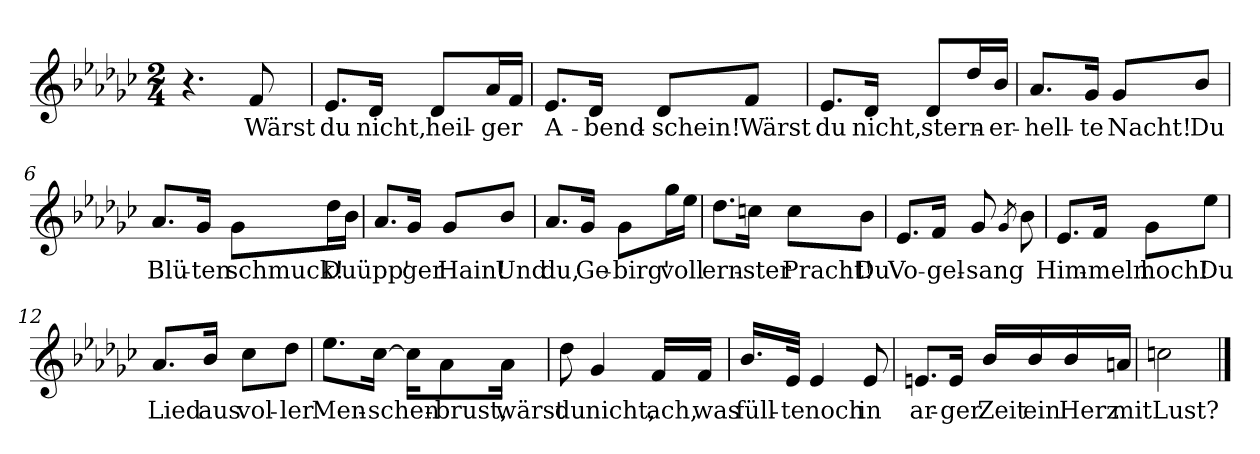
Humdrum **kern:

**kern	**text
*part1	*part1
*staff1	*staff1
*clefG2	*
*k[b-e-a-d-g-c-]	*
*M2/4	*
=1	=1
4.r	.
!	!LO:LY:b
8f/	Wärst
=2	=2
!	!LO:LY:b
8.e-/L	du
!	!LO:LY:b
16d-/Jk	nicht,
!	!LO:LY:b
8d-/L	heil-
!	!LO:LY:b
16a-/L	-ger
16f/JJ	.
=3	=3
!	!LO:LY:b
8.e-/L	A-
!	!LO:LY:b
16d-/Jk	-bend-
!	!LO:LY:b
8d-/L	-schein!
!	!LO:LY:b
8f/J	Wärst
=4	=4
!	!LO:LY:b
8.e-/L	du
!	!LO:LY:b
16d-/Jk	nicht,
!	!LO:LY:b
8d-/L	stern-
16dd-/L	.
!	!LO:LY:b
16b-/JJ	-er-
=5	=5
!	!LO:LY:b
8.a-/L	-hell-
!	!LO:LY:b
16g-/Jk	-te
!	!LO:LY:b
8g-/L	Nacht!
!	!LO:LY:b
8b-/J	Du
!!LO:LB:g=z
=6	=6
!	!LO:LY:b
8.a-/L	Blü-
!	!LO:LY:b
16g-/Jk	-ten
!	!LO:LY:b
8g-\L	schmuck!
!	!LO:LY:b
16dd-\L	Du
16b-\JJ	.
=7	=7
!	!LO:LY:b
8.a-/L	üpp'
!	!LO:LY:b
16g-/Jk	ger
!	!LO:LY:b
8g-/L	Hain!
!	!LO:LY:b
8b-/J	Und
=8	=8
!	!LO:LY:b
8.a-/L	du,
!	!LO:LY:b
16g-/Jk	Ge-
!	!LO:LY:b
8g-\L	-birg'
!	!LO:LY:b
16gg-\L	voll
16ee-\JJ	.
=9	=9
!	!LO:LY:b
8.dd-\L	ern-
!	!LO:LY:b
16ccn\Jk	-ster
!	!LO:LY:b
8cc\L	Pracht!
!	!LO:LY:b
8b-\J	Du
=10	=10
!	!LO:LY:b
8.e-/L	Vo-
!	!LO:LY:b
16f/Jk	-gel-
!	!LO:LY:b
8g-/	-sang
8qg-/	.
8b-\	.
!!LO:LB:g=z
=11	=11
!	!LO:LY:b
8.e-/L	Him-
!	!LO:LY:b
16f/Jk	-meln
!	!LO:LY:b
8g-\L	hoch!
!	!LO:LY:b
8ee-\J	Du
=12	=12
!	!LO:LY:b
8.a-/L	Lied
!	!LO:LY:b
16b-/Jk	aus
!	!LO:LY:b
8cc-\L	vol-
!	!LO:LY:b
8dd-\J	-ler
=13	=13
!	!LO:LY:b
8.ee-\L	Men-
!	!LO:LY:b
[16cc-\Jk	-schen-
16cc-\KL]	.
!	!LO:LY:b
8a-\	-brust,
!	!LO:LY:b
16a-\Jk	wärst
=14	=14
!	!LO:LY:b
8dd-\	du
!	!LO:LY:b
4g-/	nicht,
!	!LO:LY:b
16f/LL	ach,
!	!LO:LY:b
16f/JJ	was
=15	=15
!	!LO:LY:b
16.b-/LL	füll-
!	!LO:LY:b
32e-/JJk	-te
!	!LO:LY:b
4e-/	noch
!	!LO:LY:b
8e-/	in
!!LO:LB:g=z
=16	=16
!	!LO:LY:b
8.en/L	ar-
!	!LO:LY:b
16e/Jk	-ger
!	!LO:LY:b
16b-/LL	Zeit
!	!LO:LY:b
16b-/	ein
!	!LO:LY:b
16b-/	Herz
!	!LO:LY:b
16an/JJ	mit
=17	=17
!	!LO:LY:b
2ccn\	Lust?
==	==
*-	*-
